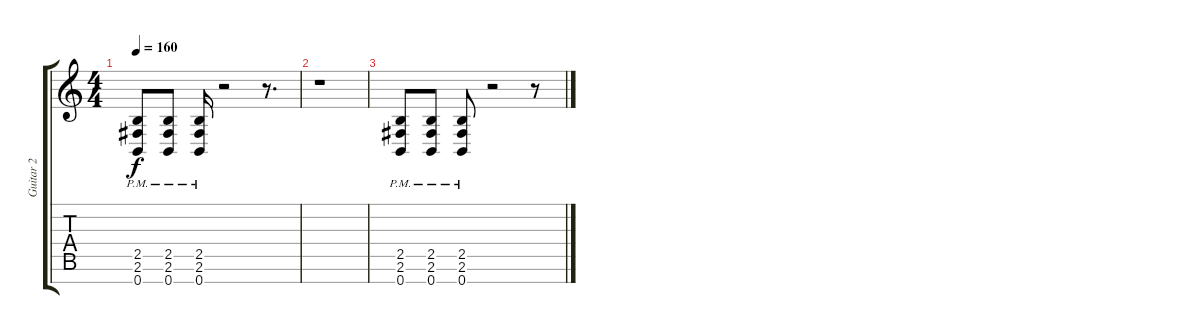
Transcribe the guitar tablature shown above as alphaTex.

\track ("Guitar 2            " "Guitar 2  ") {instrument distortionguitar}
\staff {score tabs}
\tuning (E4 B3 G3 D3 A2 E2 B1) {hide}
\ts (4 4)
\tempo 160
\clef g2
\ks c
(2.5{pm} 2.6{pm} 0.7{pm}).8{dy f} (2.5{pm} 2.6{pm} 0.7{pm}).8 (2.5{pm} 2.6{pm} 0.7{pm}).16 r.2 r.8{d} |
r.1 |
(2.5{pm} 2.6{pm} 0.7{pm}).8 (2.5{pm} 2.6{pm} 0.7{pm}).8 (2.5{pm} 2.6{pm} 0.7{pm}).8 r.2 r.8
